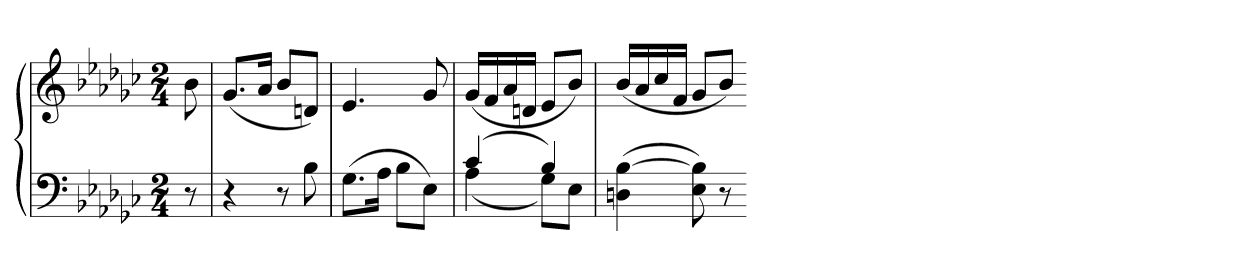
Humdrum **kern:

**kern	**kern
*part1	*part1
*staff2	*staff1
*clefF4	*clefG2
*k[b-e-a-d-g-c-]	*k[b-e-a-d-g-c-]
*e-:	*e-:
*M2/4	*M2/4
=	=
8r	8b-
=177	=177
4r	(8.g-L
.	16a-Jk
8r	8b-L
8B-	8dnJ)
=178	=178
(8.G-L	4.e-
16A-Jk	.
8B-L	.
8E-J)	8g-
=179	=179
*^	*
(4c-	(4A-	(16g-LL
.	.	16f
.	.	16a-
.	.	16dnJJ
4B-)	8G-L)	8e-L
.	8E-J	8b-J)
*v	*v	*
=180	=180
(4Dn [4B-	(16b-LL
.	16a-
.	16cc-
.	16fJJ
8E- 8B-])	8g-L
8r	8b-J)
=-	=-
*-	*-
